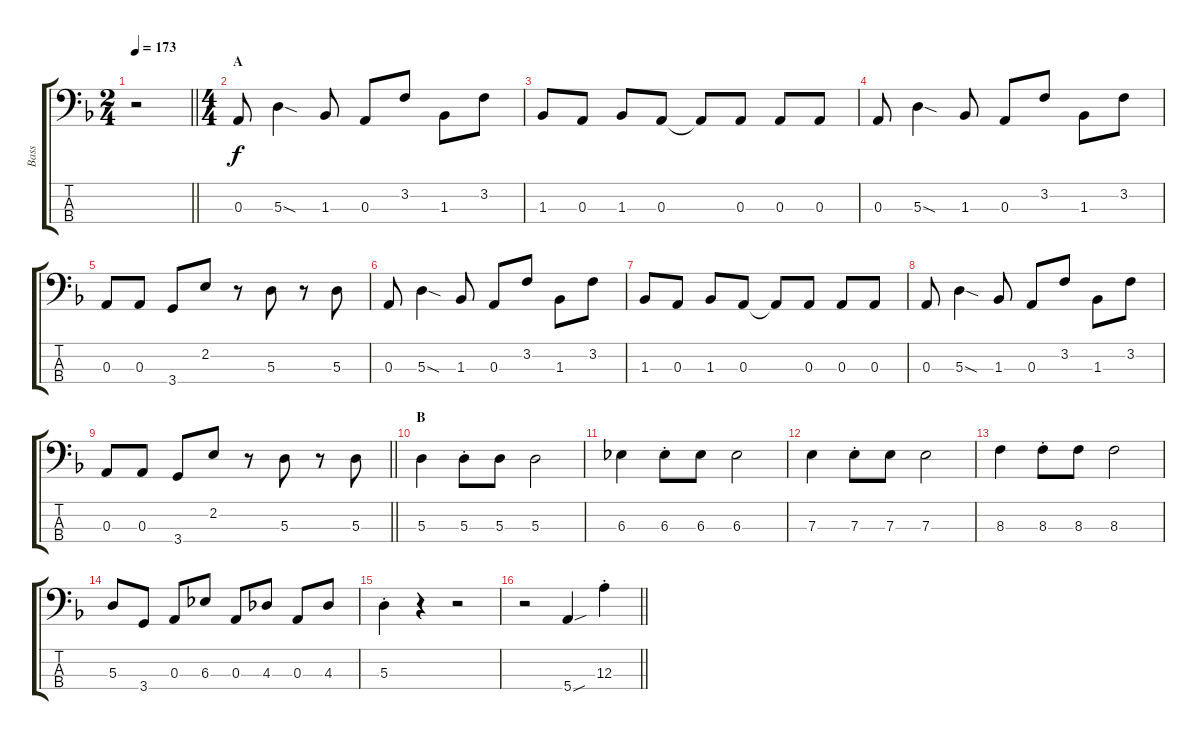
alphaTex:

\track ("Bass" "Bass") {instrument electricbasspick}
\staff {score tabs}
\tuning (G2 D2 A1 E1) {hide}
\ts (2 4)
\tempo 173
\clef f4
\barLineRight lightlight
\ks dminor
r.2{dy f instrument electricbasspick} |
\ts (4 4)
\section ("" "A")
0.3.8 5.3{sod}.4 1.3.8 0.3.8 3.2.8 1.3.8 3.2.8 |
1.3.8 0.3.8 1.3.8 0.3.8 0.3{t}.8 0.3.8 0.3.8 0.3.8 |
0.3.8 5.3{sod}.4 1.3.8 0.3.8 3.2.8 1.3.8 3.2.8 |
0.3.8 0.3.8 3.4.8 2.2.8 r.8 5.3.8 r.8 5.3.8 |
0.3.8 5.3{sod}.4 1.3.8 0.3.8 3.2.8 1.3.8 3.2.8 |
1.3.8 0.3.8 1.3.8 0.3.8 0.3{t}.8 0.3.8 0.3.8 0.3.8 |
0.3.8 5.3{sod}.4 1.3.8 0.3.8 3.2.8 1.3.8 3.2.8 |
\barLineRight lightlight
0.3.8 0.3.8 3.4.8 2.2.8 r.8 5.3.8 r.8 5.3.8 |
\section ("" "B")
5.3.4 5.3{st}.8 5.3.8 5.3.2 |
6.3.4 6.3{st}.8 6.3.8 6.3.2 |
7.3.4 7.3{st}.8 7.3.8 7.3.2 |
8.3.4 8.3{st}.8 8.3.8 8.3.2 |
5.3.8 3.4.8 0.3.8 6.3.8 0.3.8 4.3.8 0.3.8 4.3.8 |
5.3{st}.4 r.4 r.2 |
\barLineRight lightlight
r.2 5.4{sou}.4 12.3{st}.4
